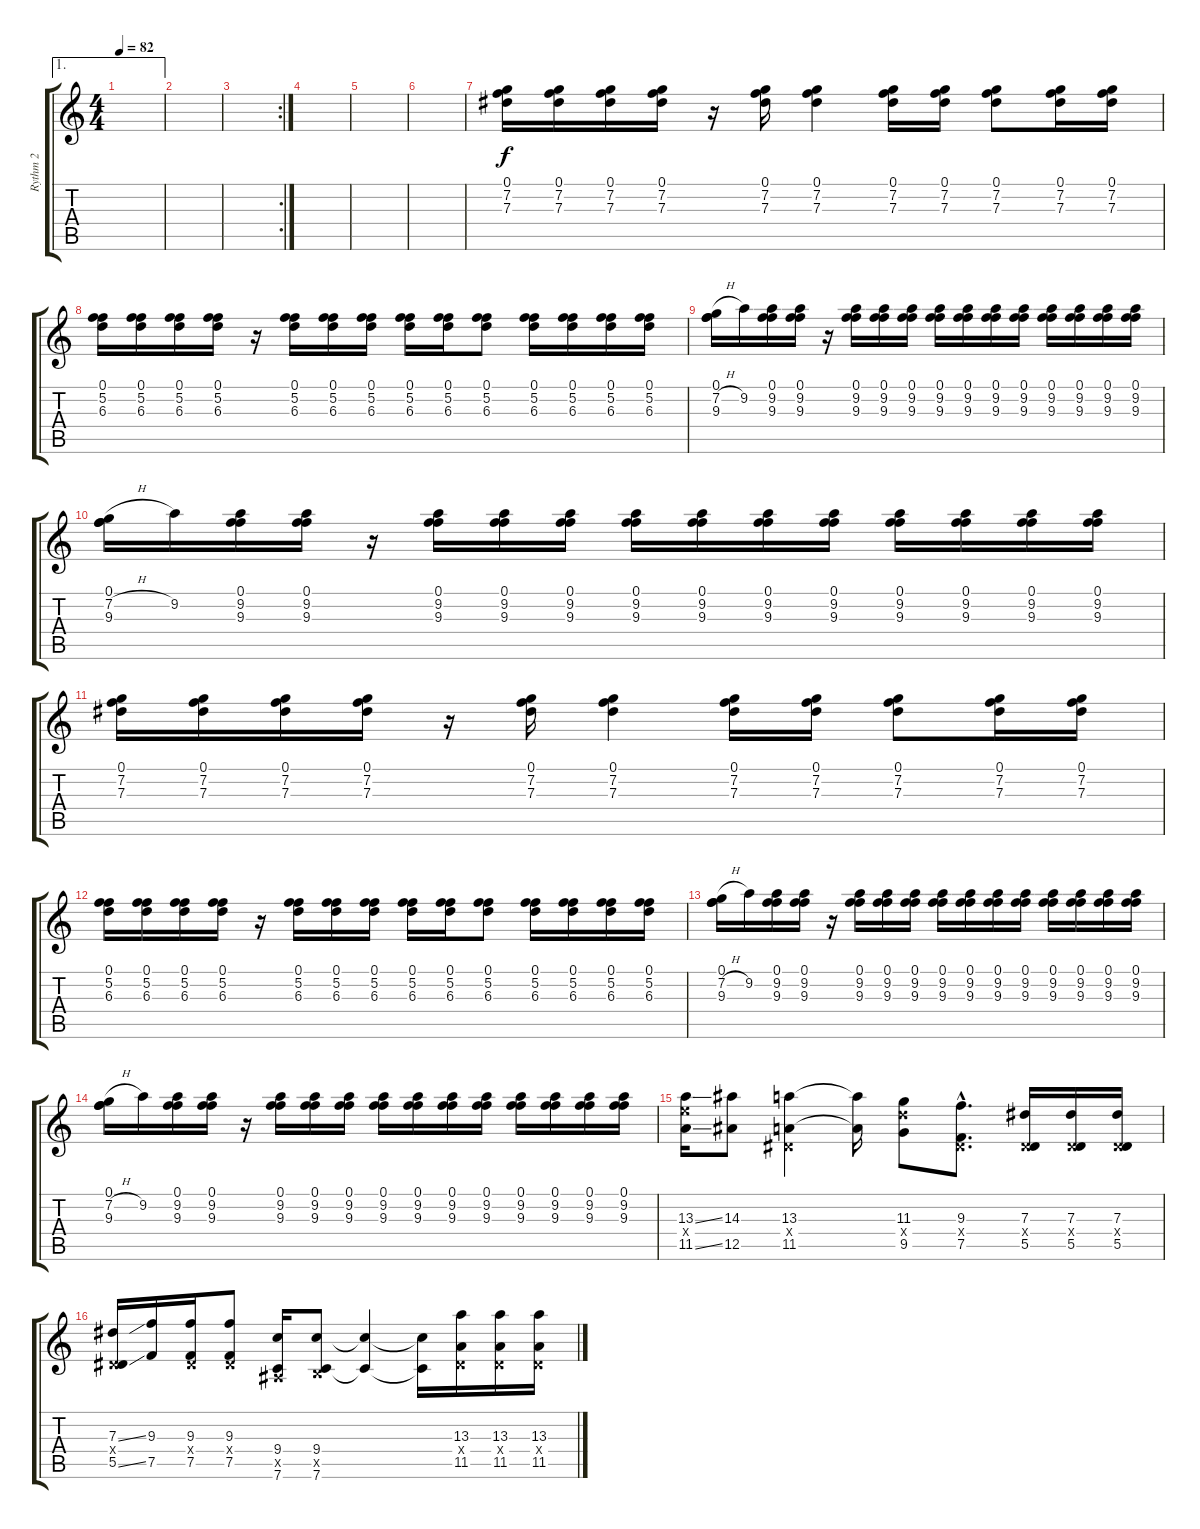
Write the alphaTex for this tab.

\track ("Rythm 2" "Rythm 2") {instrument overdrivenguitar}
\staff {score tabs}
\tuning (F4 C4 Ab3 Eb3 Bb2 F2) {hide}
\ae 1
\ts (4 4)
\tempo 82
\clef g2
\ks c
|
|
\rc 2
|
|
|
|
(0.1 7.2 7.3).16 (0.1 7.2 7.3).16 (0.1 7.2 7.3).16 (0.1 7.2 7.3).16 r.16 (0.1 7.2 7.3).16 (0.1 7.2 7.3).4 (0.1 7.2 7.3).16 (0.1 7.2 7.3).16 (0.1 7.2 7.3).8 (0.1 7.2 7.3).16 (0.1 7.2 7.3).16 |
(0.1 5.2 6.3).16 (0.1 5.2 6.3).16 (0.1 5.2 6.3).16 (0.1 5.2 6.3).16 r.16 (0.1 5.2 6.3).16 (0.1 5.2 6.3).16 (0.1 5.2 6.3).16 (0.1 5.2 6.3).16 (0.1 5.2 6.3).16 (0.1 5.2 6.3).8 (0.1 5.2 6.3).16 (0.1 5.2 6.3).16 (0.1 5.2 6.3).16 (0.1 5.2 6.3).16 |
(0.1 7.2{h} 9.3).16 9.2.16 (0.1 9.2 9.3).16 (0.1 9.2 9.3).16 r.16 (0.1 9.2 9.3).16 (0.1 9.2 9.3).16 (0.1 9.2 9.3).16 (0.1 9.2 9.3).16 (0.1 9.2 9.3).16 (0.1 9.2 9.3).16 (0.1 9.2 9.3).16 (0.1 9.2 9.3).16 (0.1 9.2 9.3).16 (0.1 9.2 9.3).16 (0.1 9.2 9.3).16 |
(0.1 7.2{h} 9.3).16 9.2.16 (0.1 9.2 9.3).16 (0.1 9.2 9.3).16 r.16 (0.1 9.2 9.3).16 (0.1 9.2 9.3).16 (0.1 9.2 9.3).16 (0.1 9.2 9.3).16 (0.1 9.2 9.3).16 (0.1 9.2 9.3).16 (0.1 9.2 9.3).16 (0.1 9.2 9.3).16 (0.1 9.2 9.3).16 (0.1 9.2 9.3).16 (0.1 9.2 9.3).16 |
(0.1 7.2 7.3).16 (0.1 7.2 7.3).16 (0.1 7.2 7.3).16 (0.1 7.2 7.3).16 r.16 (0.1 7.2 7.3).16 (0.1 7.2 7.3).4 (0.1 7.2 7.3).16 (0.1 7.2 7.3).16 (0.1 7.2 7.3).8 (0.1 7.2 7.3).16 (0.1 7.2 7.3).16 |
(0.1 5.2 6.3).16 (0.1 5.2 6.3).16 (0.1 5.2 6.3).16 (0.1 5.2 6.3).16 r.16 (0.1 5.2 6.3).16 (0.1 5.2 6.3).16 (0.1 5.2 6.3).16 (0.1 5.2 6.3).16 (0.1 5.2 6.3).16 (0.1 5.2 6.3).8 (0.1 5.2 6.3).16 (0.1 5.2 6.3).16 (0.1 5.2 6.3).16 (0.1 5.2 6.3).16 |
(0.1 7.2{h} 9.3).16 9.2.16 (0.1 9.2 9.3).16 (0.1 9.2 9.3).16 r.16 (0.1 9.2 9.3).16 (0.1 9.2 9.3).16 (0.1 9.2 9.3).16 (0.1 9.2 9.3).16 (0.1 9.2 9.3).16 (0.1 9.2 9.3).16 (0.1 9.2 9.3).16 (0.1 9.2 9.3).16 (0.1 9.2 9.3).16 (0.1 9.2 9.3).16 (0.1 9.2 9.3).16 |
(0.1 7.2{h} 9.3).16 9.2.16 (0.1 9.2 9.3).16 (0.1 9.2 9.3).16 r.16 (0.1 9.2 9.3).16 (0.1 9.2 9.3).16 (0.1 9.2 9.3).16 (0.1 9.2 9.3).16 (0.1 9.2 9.3).16 (0.1 9.2 9.3).16 (0.1 9.2 9.3).16 (0.1 9.2 9.3).16 (0.1 9.2 9.3).16 (0.1 9.2 9.3).16 (0.1 9.2 9.3).16 |
(13.3{ss} 13.4{x} 11.5{ss}).16 (14.3 12.5).8 (13.3 0.4{x} 11.5).4 (13.3{t} 11.5{t}).16 (11.3 11.4{x} 9.5).8 (9.3{hac} 0.4{hac x} 7.5{hac}).8{d} (7.3 0.4{x} 5.5).16 (7.3 0.4{x} 5.5).16 (7.3 0.4{x} 5.5).16 |
(7.3{ss} 0.4{x} 5.5{ss}).16 (9.3 7.5).16 (9.3 0.4{x} 7.5).16 (9.3 0.4{x} 7.5).8 (9.4 0.5{x} 7.6).16 (9.4 1.5{x} 7.6).8 (9.4{t} 7.6{t}).4 (9.4{t} 7.6{t}).16 (13.3 0.4{x} 11.5).16 (13.3 0.4{x} 11.5).16 (13.3 0.4{x} 11.5).16
